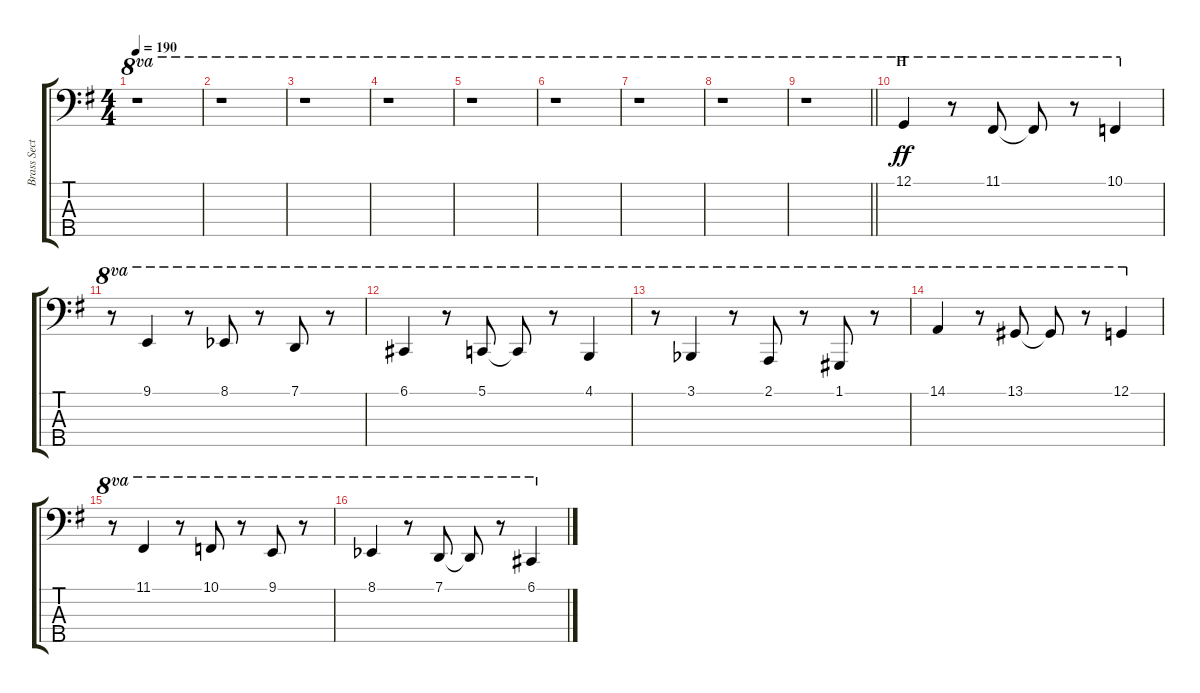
\track ("Brass Section II" "Brass Sect") {instrument brasssection}
\staff {score tabs}
\tuning (G2 D2 A1 E1 B0) {hide}
\ts (4 4)
\tempo 190
\clef f4
\ks g
r.1{ot 8va dy ff} |
r.1{ot 8va} |
r.1{ot 8va} |
r.1{ot 8va} |
r.1{ot 8va} |
r.1{ot 8va} |
r.1{ot 8va} |
r.1{ot 8va} |
\barLineRight lightlight
r.1{ot 8va} |
\section ("" "H")
12.1.4{ot 8va} r.8{ot 8va} 11.1.8{ot 8va} 11.1{t}.8{ot 8va} r.8{ot 8va} 10.1.4{ot 8va} |
r.8{ot 8va} 9.1.4{ot 8va} r.8{ot 8va} 8.1{acc b}.8{ot 8va} r.8{ot 8va} 7.1.8{ot 8va} r.8{ot 8va} |
6.1.4{ot 8va} r.8{ot 8va} 5.1.8{ot 8va} 5.1{t}.8{ot 8va} r.8{ot 8va} 4.1.4{ot 8va} |
r.8{ot 8va} 3.1{acc b}.4{ot 8va} r.8{ot 8va} 2.1.8{ot 8va} r.8{ot 8va} 1.1.8{ot 8va} r.8{ot 8va} |
14.1.4{ot 8va} r.8{ot 8va} 13.1.8{ot 8va} 13.1{t}.8{ot 8va} r.8{ot 8va} 12.1.4{ot 8va} |
r.8{ot 8va} 11.1.4{ot 8va} r.8{ot 8va} 10.1.8{ot 8va} r.8{ot 8va} 9.1.8{ot 8va} r.8{ot 8va} |
8.1{acc b}.4{ot 8va} r.8{ot 8va} 7.1.8{ot 8va} 7.1{t}.8{ot 8va} r.8{ot 8va} 6.1.4{ot 8va}
